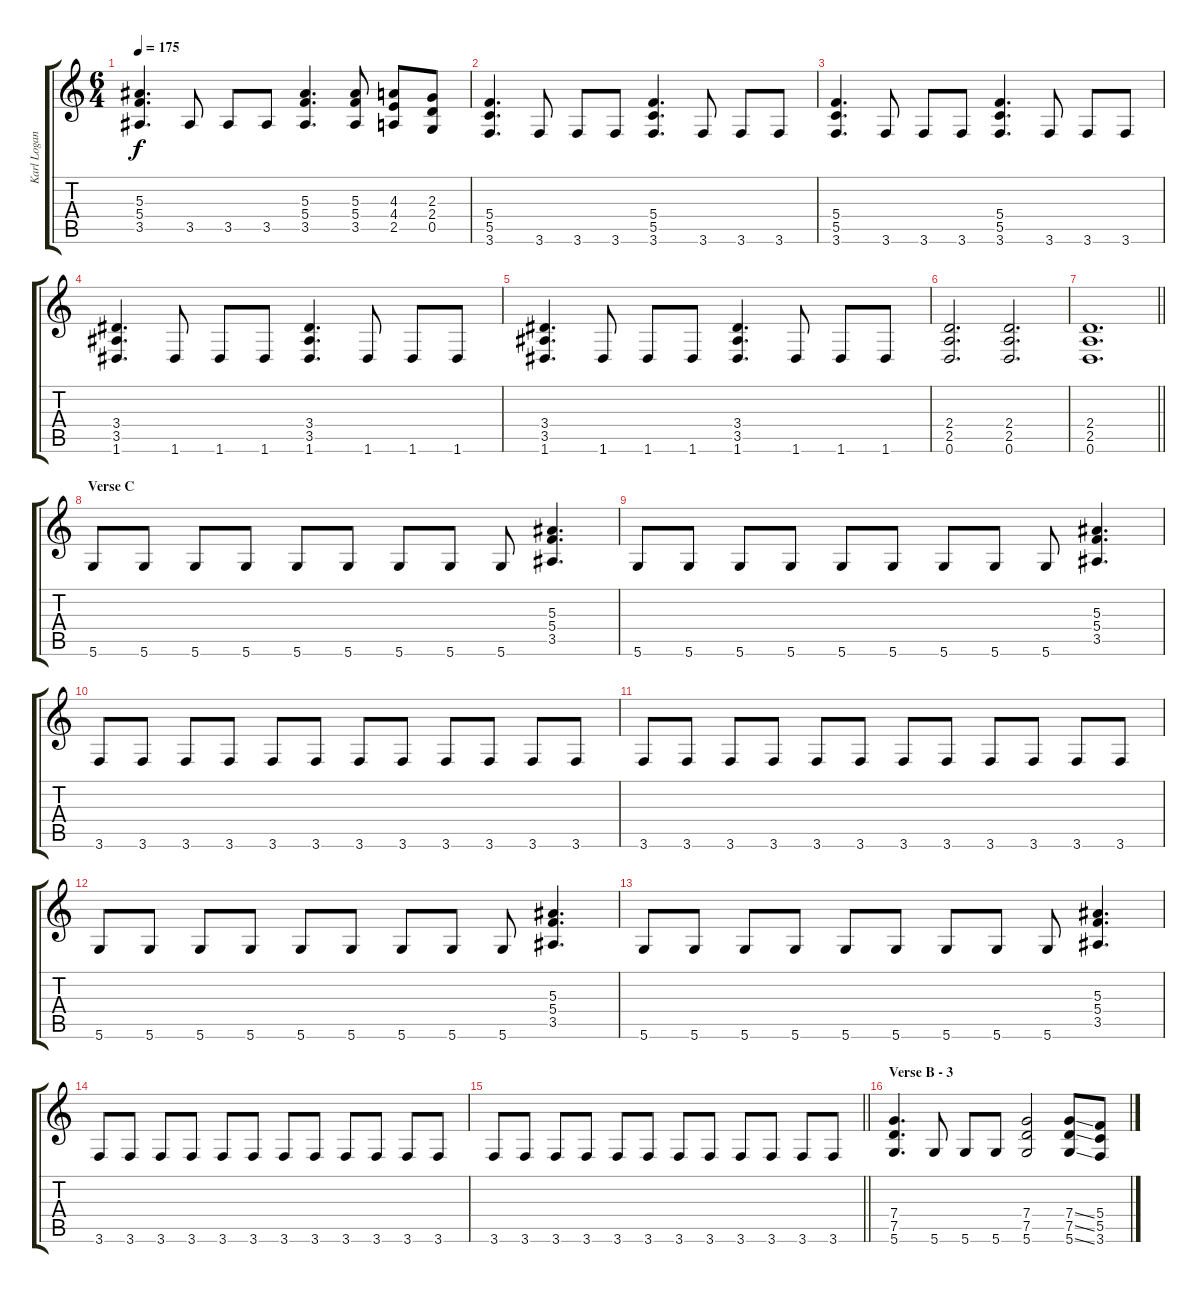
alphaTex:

\track ("Karl Logan" "Karl Logan") {instrument distortionguitar}
\staff {score tabs}
\tuning (D4 A3 F3 C3 G2 D2) {hide}
\ts (6 4)
\tempo 175
\clef g2
\ks c
(5.3 5.4 3.5).4{d dy f} 3.5.8 3.5.8 3.5.8 (5.3 5.4 3.5).4{d} (5.3 5.4 3.5).8 (4.3 4.4 2.5).8 (2.3 2.4 0.5).8 |
(5.4 5.5 3.6).4{d} 3.6.8 3.6.8 3.6.8 (5.4 5.5 3.6).4{d} 3.6.8 3.6.8 3.6.8 |
(5.4 5.5 3.6).4{d} 3.6.8 3.6.8 3.6.8 (5.4 5.5 3.6).4{d} 3.6.8 3.6.8 3.6.8 |
(3.4 3.5 1.6).4{d} 1.6.8 1.6.8 1.6.8 (3.4 3.5 1.6).4{d} 1.6.8 1.6.8 1.6.8 |
(3.4 3.5 1.6).4{d} 1.6.8 1.6.8 1.6.8 (3.4 3.5 1.6).4{d} 1.6.8 1.6.8 1.6.8 |
(2.4 2.5 0.6).2{d} (2.4 2.5 0.6).2{d} |
\barLineRight lightlight
(2.4 2.5 0.6).1{d} |
\section ("" "Verse C")
5.6.8 5.6.8 5.6.8 5.6.8 5.6.8 5.6.8 5.6.8 5.6.8 5.6.8 (5.3 5.4 3.5).4{d} |
5.6.8 5.6.8 5.6.8 5.6.8 5.6.8 5.6.8 5.6.8 5.6.8 5.6.8 (5.3 5.4 3.5).4{d} |
3.6.8 3.6.8 3.6.8 3.6.8 3.6.8 3.6.8 3.6.8 3.6.8 3.6.8 3.6.8 3.6.8 3.6.8 |
3.6.8 3.6.8 3.6.8 3.6.8 3.6.8 3.6.8 3.6.8 3.6.8 3.6.8 3.6.8 3.6.8 3.6.8 |
5.6.8 5.6.8 5.6.8 5.6.8 5.6.8 5.6.8 5.6.8 5.6.8 5.6.8 (5.3 5.4 3.5).4{d} |
5.6.8 5.6.8 5.6.8 5.6.8 5.6.8 5.6.8 5.6.8 5.6.8 5.6.8 (5.3 5.4 3.5).4{d} |
3.6.8 3.6.8 3.6.8 3.6.8 3.6.8 3.6.8 3.6.8 3.6.8 3.6.8 3.6.8 3.6.8 3.6.8 |
\barLineRight lightlight
3.6.8 3.6.8 3.6.8 3.6.8 3.6.8 3.6.8 3.6.8 3.6.8 3.6.8 3.6.8 3.6.8 3.6.8 |
\section ("" "Verse B - 3")
(7.4 7.5 5.6).4{d volume 14} 5.6.8 5.6.8 5.6.8 (7.4 7.5 5.6).2 (7.4{ss} 7.5{ss} 5.6{ss}).8 (5.4 5.5 3.6).8
